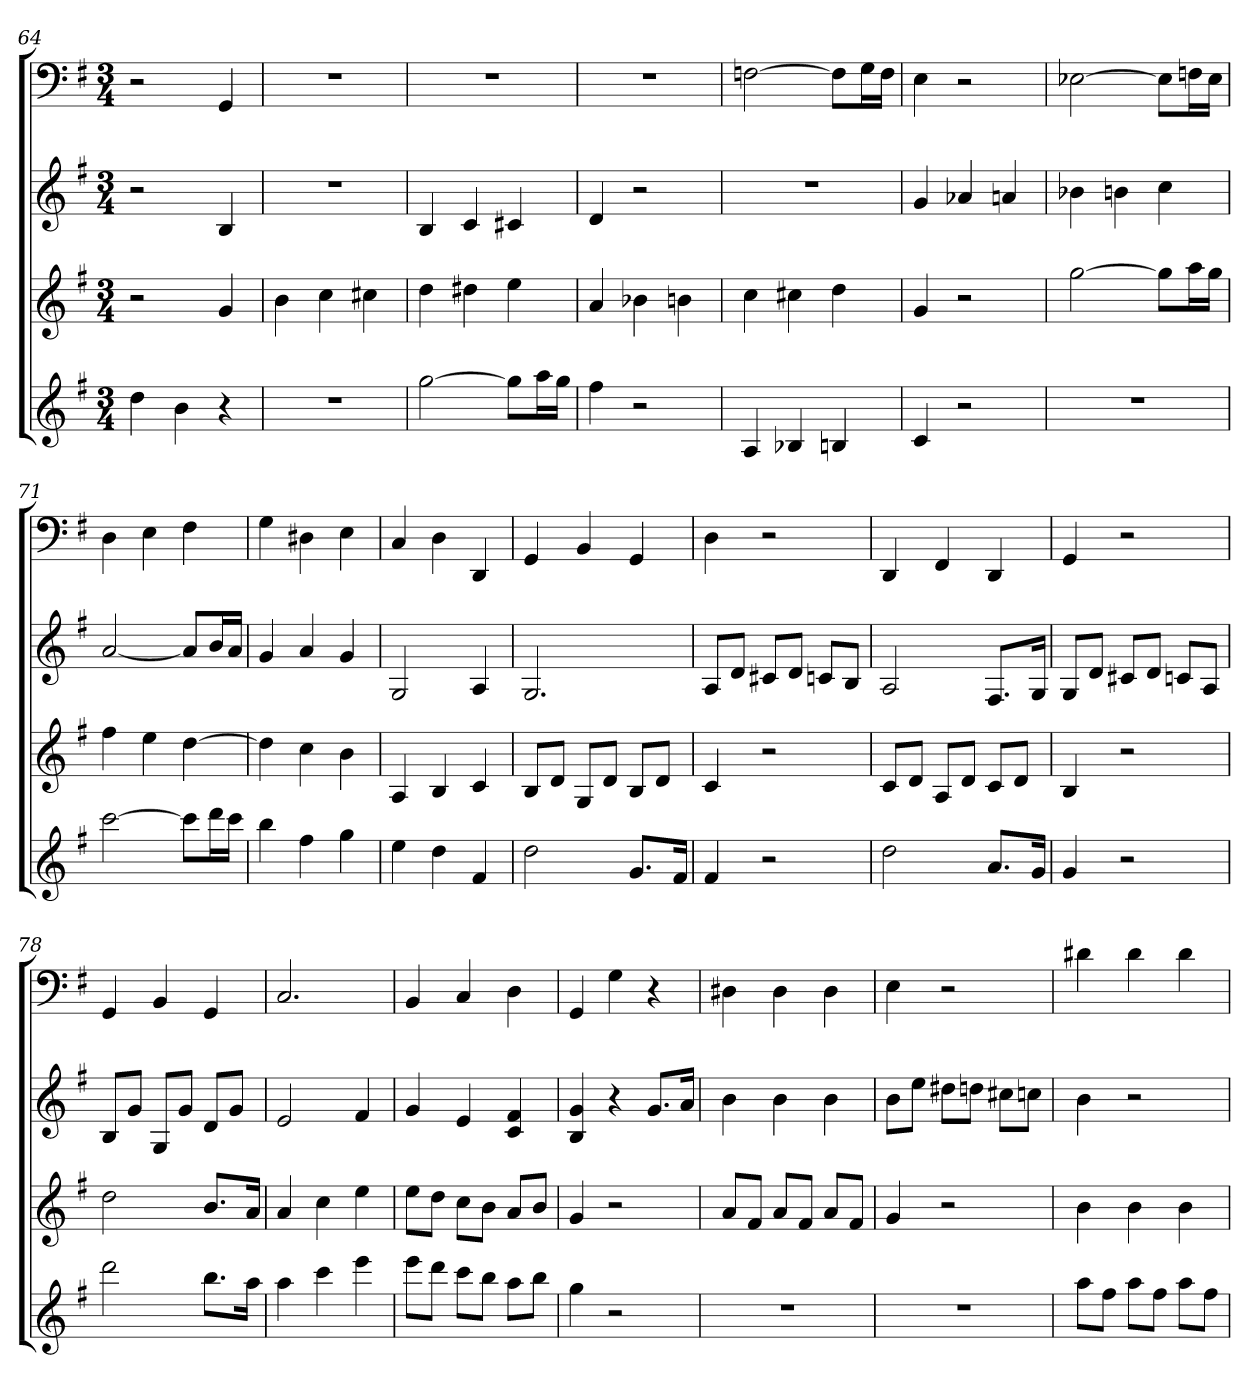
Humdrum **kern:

**kern	**kern	**kern	**kern
*part4	*part3	*part2	*part1
*staff4	*staff3	*staff2	*staff1
*k[f#]	*k[f#]	*k[f#]	*k[f#]
*G:	*G:	*G:	*G:
*M3/4	*M3/4	*M3/4	*M3/4
=64	=64	=64	=64
4dd	2r	2r	2r
4b	.	.	.
4r	4g	4B	4GG
=65	=65	=65	=65
2.r	4b	2.r	2.r
.	4cc	.	.
.	4cc#X	.	.
=66	=66	=66	=66
[2gg	4dd	4B	2.r
.	4dd#X	4c	.
8ggL]	4ee	4c#X	.
16aaL	.	.	.
16ggJJ	.	.	.
=67	=67	=67	=67
4ff#	4a	4d	2.r
2r	4b-X	2r	.
.	4bn	.	.
=68	=68	=68	=68
4A	4cc	2.r	[2Fn
4B-X	4cc#X	.	.
4Bn	4dd	.	8FL]
.	.	.	16GL
.	.	.	16FJJ
=69	=69	=69	=69
4c	4g	4g	4E
2r	2r	4a-X	2r
.	.	4an	.
=70	=70	=70	=70
2.r	[2gg	4b-X	[2E-X
.	.	4bn	.
.	8ggL]	4cc	8E-L]
.	16aaL	.	16FnL
.	16ggJJ	.	16E-JJ
=71	=71	=71	=71
[2ccc	4ff#	[2a	4D
.	4ee	.	4E
8cccL]	[4dd	8aL]	4F#
16dddL	.	16bL	.
16cccJJ	.	16aJJ	.
=72	=72	=72	=72
4bb	4dd]	4g	4G
4ff#	4cc	4a	4D#X
4gg	4b	4g	4E
=73	=73	=73	=73
4ee	4A	2G	4C
4dd	4B	.	4D
4f#	4c	4A	4DD
=74	=74	=74	=74
2dd	8BL	2.G	4GG
.	8dJ	.	.
.	8GL	.	4BB
.	8dJ	.	.
8.gL	8BL	.	4GG
.	8dJ	.	.
16f#Jk	.	.	.
=75	=75	=75	=75
4f#	4c	8AL	4D
.	.	8dJ	.
2r	2r	8c#XL	2r
.	.	8dJ	.
.	.	8cnL	.
.	.	8BJ	.
=76	=76	=76	=76
2dd	8cL	2A	4DD
.	8dJ	.	.
.	8AL	.	4FF#
.	8dJ	.	.
8.aL	8cL	8.F#L	4DD
.	8dJ	.	.
16gJk	.	16GJk	.
=77	=77	=77	=77
4g	4B	8GL	4GG
.	.	8dJ	.
2r	2r	8c#XL	2r
.	.	8dJ	.
.	.	8cnL	.
.	.	8AJ	.
=78	=78	=78	=78
2ddd	2dd	8BL	4GG
.	.	8gJ	.
.	.	8GL	4BB
.	.	8gJ	.
8.bbL	8.bL	8dL	4GG
.	.	8gJ	.
16aaJk	16aJk	.	.
=79	=79	=79	=79
4aa	4a	2e	2.C
4ccc	4cc	.	.
4eee	4ee	4f#	.
=80	=80	=80	=80
8eeeL	8eeL	4g	4BB
8dddJ	8ddJ	.	.
8cccL	8ccL	4e	4C
8bbJ	8bJ	.	.
8aaL	8aL	4c 4f#	4D
8bbJ	8bJ	.	.
=81	=81	=81	=81
4gg	4g	4B 4g	4GG
2r	2r	4r	4G
.	.	8.gL	4r
.	.	16aJk	.
=82	=82	=82	=82
2.r	8aL	4b	4D#X
.	8f#J	.	.
.	8aL	4b	4D#
.	8f#J	.	.
.	8aL	4b	4D#
.	8f#J	.	.
=83	=83	=83	=83
2.r	4g	8bL	4E
.	.	8eeJ	.
.	2r	8dd#XL	2r
.	.	8ddnJ	.
.	.	8cc#XL	.
.	.	8ccnJ	.
=84	=84	=84	=84
8aaL	4b	4b	4d#X
8ff#J	.	.	.
8aaL	4b	2r	4d#
8ff#J	.	.	.
8aaL	4b	.	4d#
8ff#J	.	.	.
=	=	=	=
*-	*-	*-	*-
